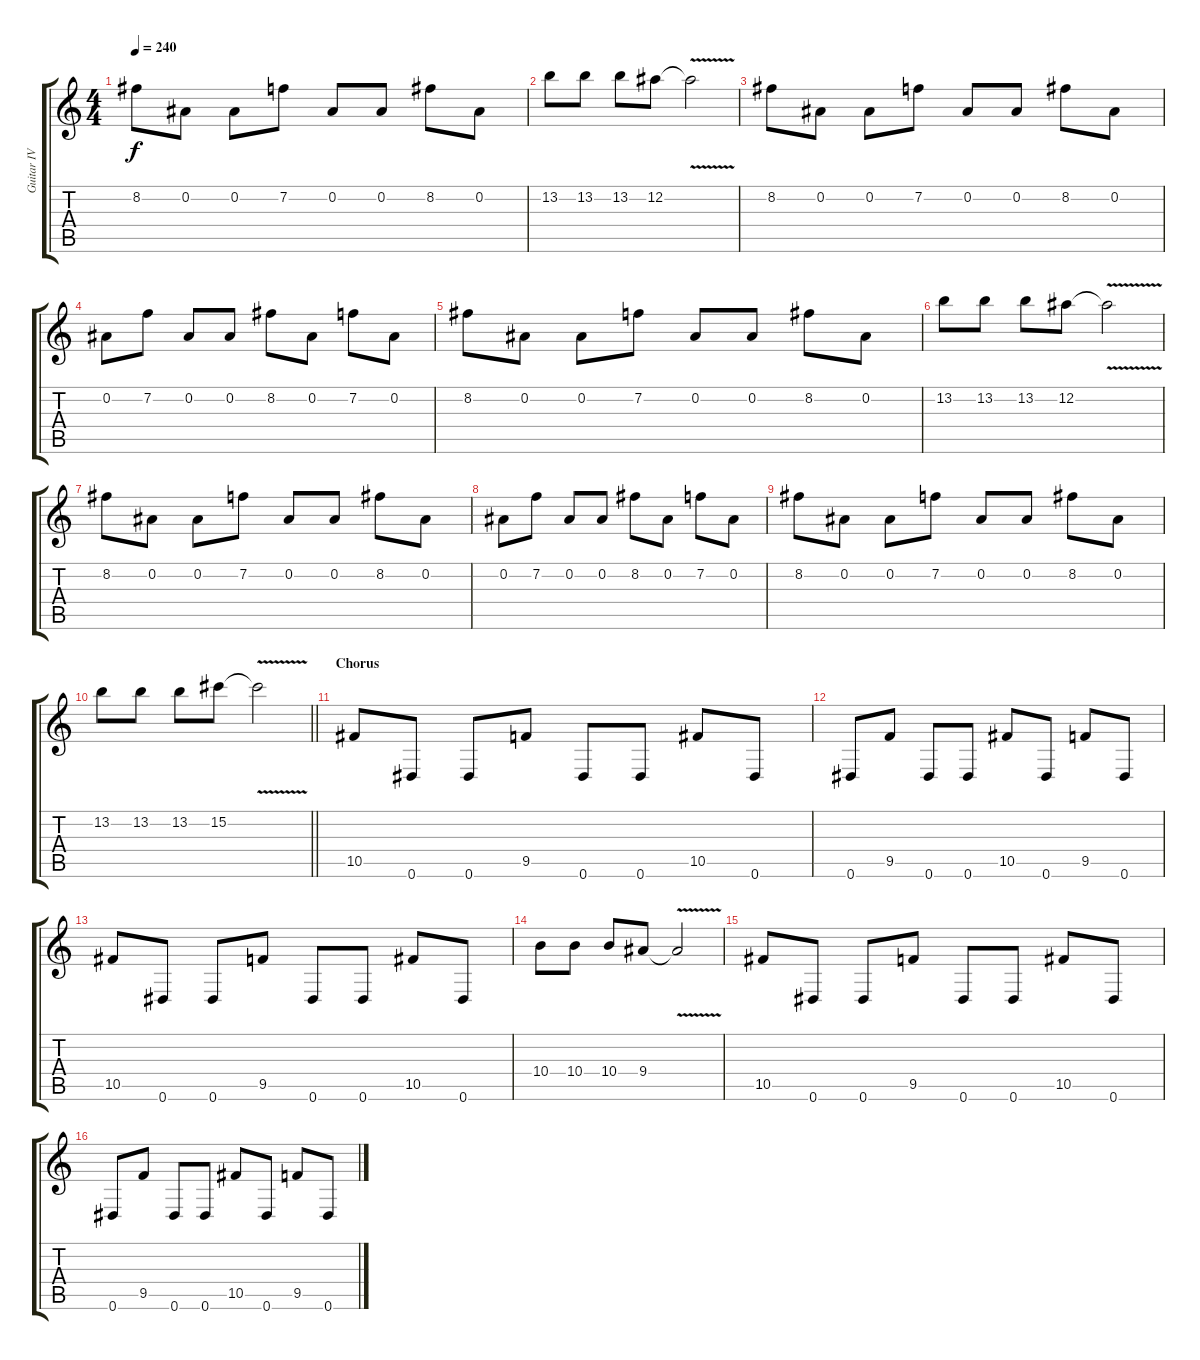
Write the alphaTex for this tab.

\track ("Guitar IV" "Guitar IV") {instrument distortionguitar}
\staff {score tabs}
\tuning (Eb4 Bb3 Gb3 Db3 Ab2 Eb2) {hide}
\ts (4 4)
\tempo 240
\clef g2
\ks c
8.2.8{dy f} 0.2.8 0.2.8 7.2.8 0.2.8 0.2.8 8.2.8 0.2.8 |
13.2.8 13.2.8 13.2.8 12.2.8 12.2{v t}.2 |
8.2.8 0.2.8 0.2.8 7.2.8 0.2.8 0.2.8 8.2.8 0.2.8 |
0.2.8 7.2.8 0.2.8 0.2.8 8.2.8 0.2.8 7.2.8 0.2.8 |
8.2.8 0.2.8 0.2.8 7.2.8 0.2.8 0.2.8 8.2.8 0.2.8 |
13.2.8 13.2.8 13.2.8 12.2.8 12.2{v t}.2 |
8.2.8 0.2.8 0.2.8 7.2.8 0.2.8 0.2.8 8.2.8 0.2.8 |
0.2.8 7.2.8 0.2.8 0.2.8 8.2.8 0.2.8 7.2.8 0.2.8 |
8.2.8 0.2.8 0.2.8 7.2.8 0.2.8 0.2.8 8.2.8 0.2.8 |
\barLineRight lightlight
13.2.8 13.2.8 13.2.8 15.2.8 15.2{v t}.2 |
\section ("" "Chorus")
10.5.8 0.6.8 0.6.8 9.5.8 0.6.8 0.6.8 10.5.8 0.6.8 |
0.6.8 9.5.8 0.6.8 0.6.8 10.5.8 0.6.8 9.5.8 0.6.8 |
10.5.8 0.6.8 0.6.8 9.5.8 0.6.8 0.6.8 10.5.8 0.6.8 |
10.4.8 10.4.8 10.4.8 9.4.8 9.4{v t}.2 |
10.5.8 0.6.8 0.6.8 9.5.8 0.6.8 0.6.8 10.5.8 0.6.8 |
0.6.8 9.5.8 0.6.8 0.6.8 10.5.8 0.6.8 9.5.8 0.6.8
